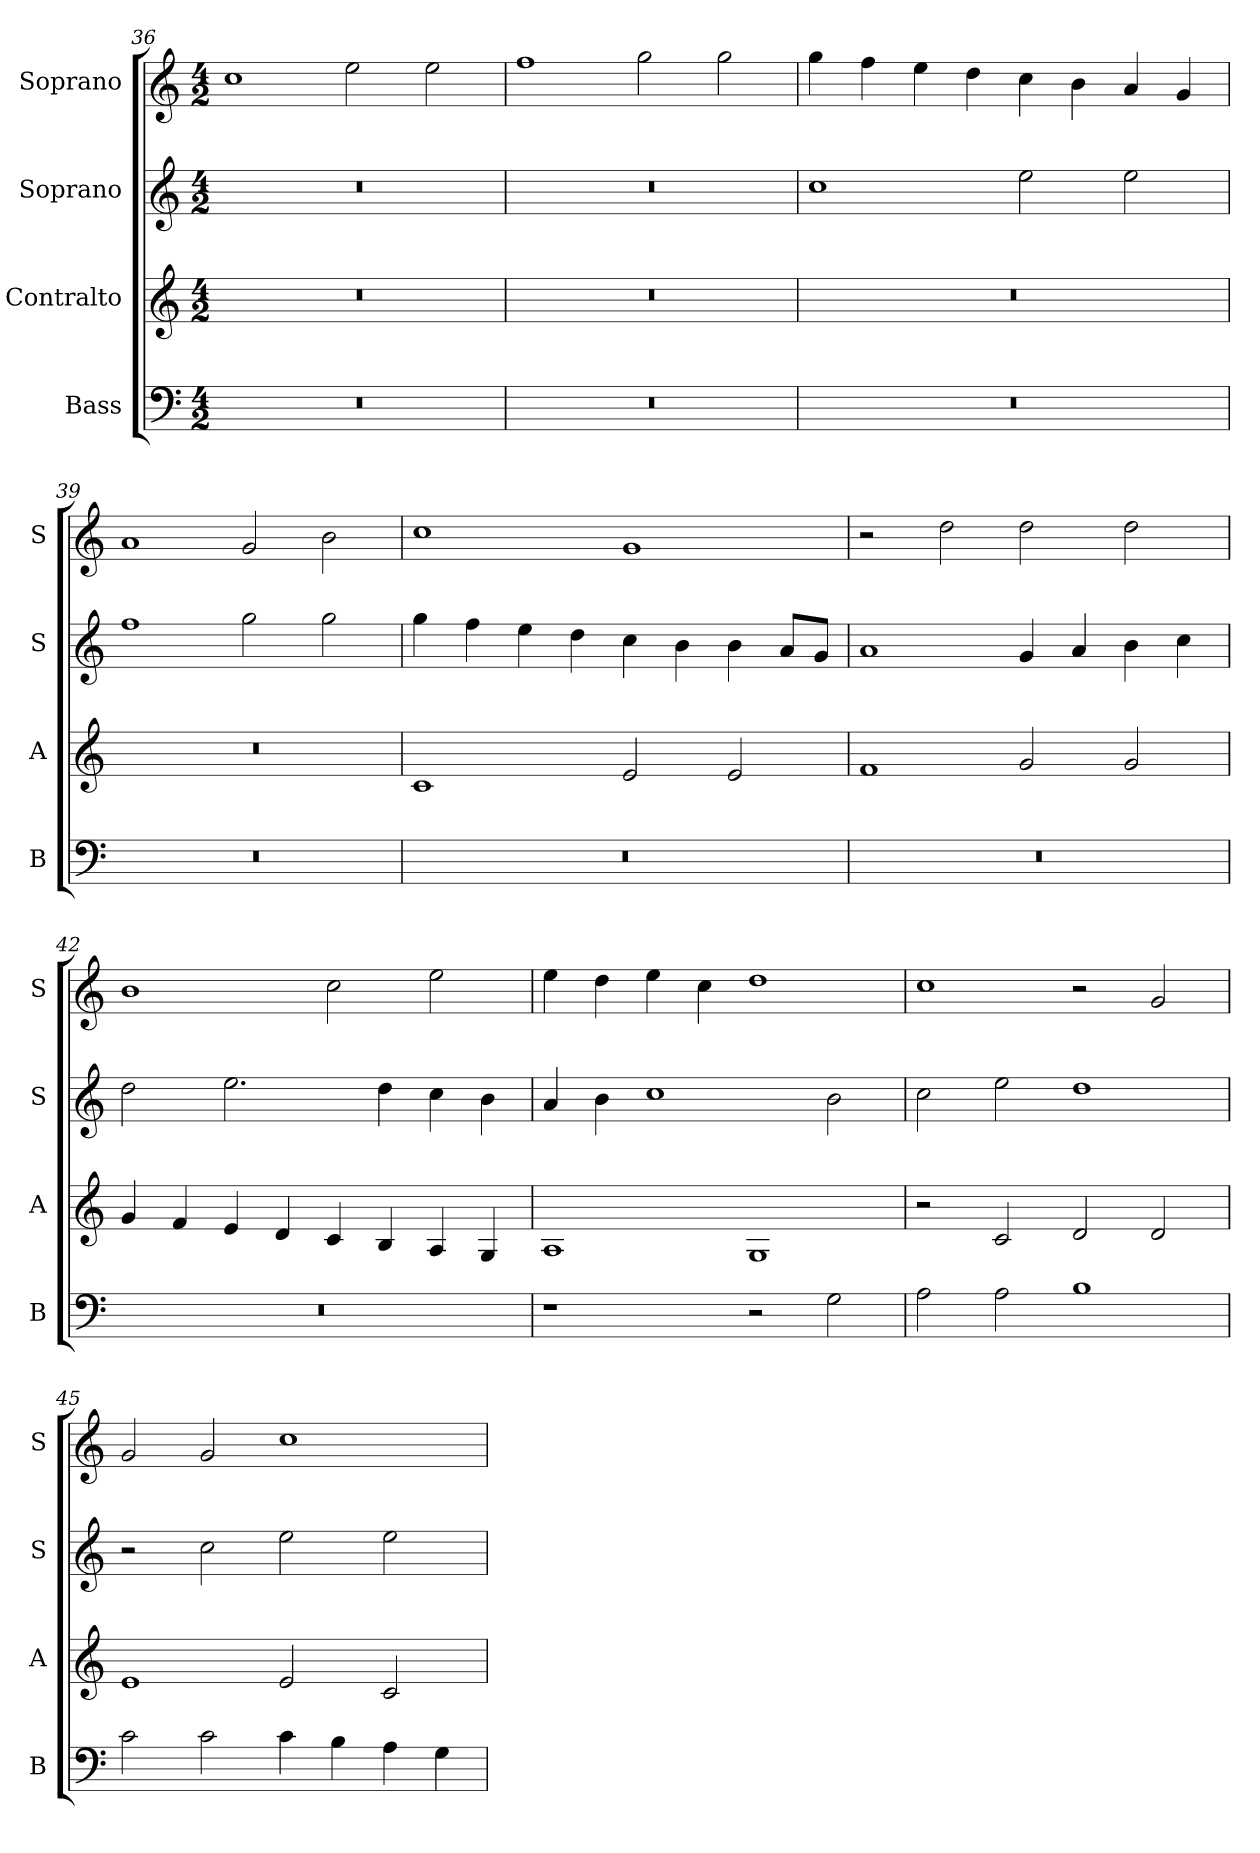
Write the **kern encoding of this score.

**kern	**kern	**kern	**kern
*part4	*part3	*part2	*part1
*staff4	*staff3	*staff2	*staff1
*I"Bass	*I"Contralto	*I"Soprano	*I"Soprano
*I'B	*I'A	*I'S	*I'S
*clefF4	*clefG2	*clefG2	*clefG2
*k[]	*k[]	*k[]	*k[]
*G:mix	*G:mix	*G:mix	*G:mix
*M4/2	*M4/2	*M4/2	*M4/2
=36	=36	=36	=36
0r	0r	0r	1cc
.	.	.	2ee
.	.	.	2ee
=37	=37	=37	=37
0r	0r	0r	1ff
.	.	.	2gg
.	.	.	2gg
=38	=38	=38	=38
0r	0r	1cc	4gg
.	.	.	4ff
.	.	.	4ee
.	.	.	4dd
.	.	2ee	4cc
.	.	.	4b
.	.	2ee	4a
.	.	.	4g
=39	=39	=39	=39
0r	0r	1ff	1a
.	.	2gg	2g
.	.	2gg	2b
=40	=40	=40	=40
0r	1c	4gg	1cc
.	.	4ff	.
.	.	4ee	.
.	.	4dd	.
.	2e	4cc	1g
.	.	4b	.
.	2e	4b	.
.	.	8a/L	.
.	.	8g/J	.
=41	=41	=41	=41
0r	1f	1a	2r
.	.	.	2dd
.	2g	4g	2dd
.	.	4a	.
.	2g	4b	2dd
.	.	4cc	.
=42	=42	=42	=42
0r	4g	2dd	1b
.	4f	.	.
.	4e	2.ee	.
.	4d	.	.
.	4c	.	2cc
.	4B	4dd	.
.	4A	4cc	2ee
.	4G	4b	.
=43	=43	=43	=43
1r	1A	4a	4ee
.	.	4b	4dd
.	.	1cc	4ee
.	.	.	4cc
2r	1G	.	1dd
2G	.	2b	.
=44	=44	=44	=44
2A	2r	2cc	1cc
2A	2c	2ee	.
1B	2d	1dd	2r
.	2d	.	2g
=45	=45	=45	=45
2c	1e	2r	2g
2c	.	2cc	2g
4c	2e	2ee	1cc
4B	.	.	.
4A	2c	2ee	.
4G	.	.	.
=	=	=	=
*-	*-	*-	*-
